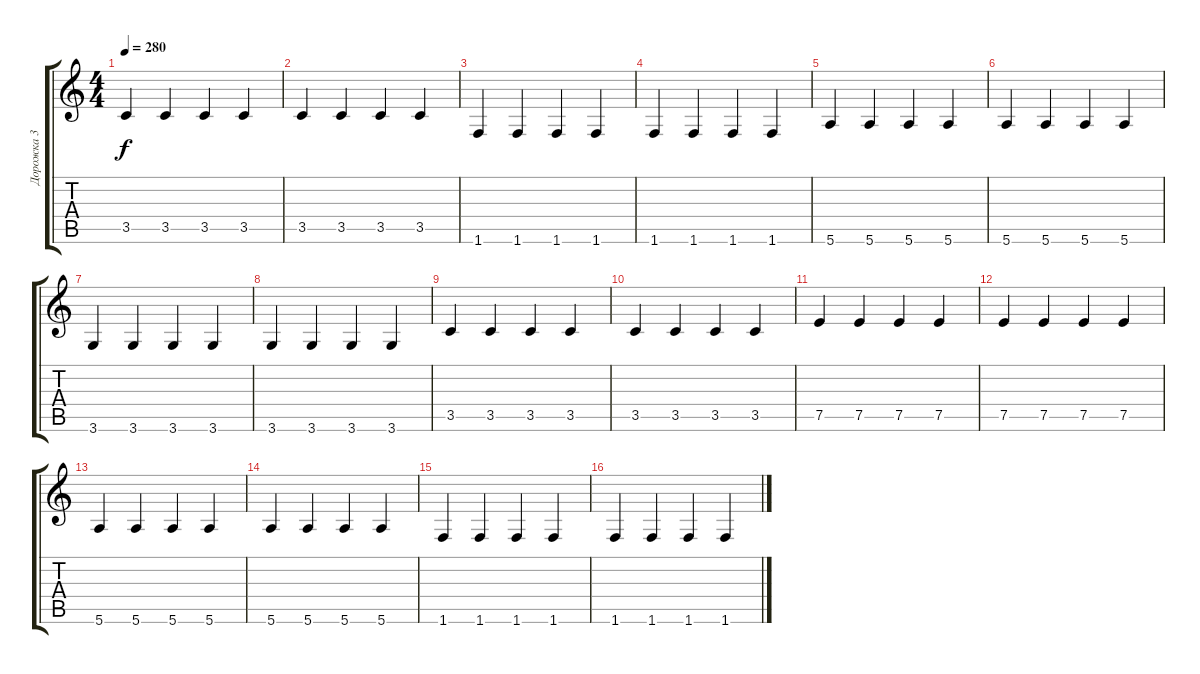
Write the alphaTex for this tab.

\track ("Дорожка 3" "Дорожка 3") {instrument electricbassfinger}
\staff {score tabs}
\tuning (E4 B3 G3 D3 A2 E2) {hide}
\ts (4 4)
\tempo 280
\clef g2
\ks c
3.5.4{dy f} 3.5.4 3.5.4 3.5.4 |
3.5.4 3.5.4 3.5.4 3.5.4 |
1.6.4 1.6.4 1.6.4 1.6.4 |
1.6.4 1.6.4 1.6.4 1.6.4 |
5.6.4 5.6.4 5.6.4 5.6.4 |
5.6.4 5.6.4 5.6.4 5.6.4 |
3.6.4 3.6.4 3.6.4 3.6.4 |
3.6.4 3.6.4 3.6.4 3.6.4 |
3.5.4 3.5.4 3.5.4 3.5.4 |
3.5.4 3.5.4 3.5.4 3.5.4 |
7.5.4 7.5.4 7.5.4 7.5.4 |
7.5.4 7.5.4 7.5.4 7.5.4 |
5.6.4 5.6.4 5.6.4 5.6.4 |
5.6.4 5.6.4 5.6.4 5.6.4 |
1.6.4 1.6.4 1.6.4 1.6.4 |
1.6.4 1.6.4 1.6.4 1.6.4
